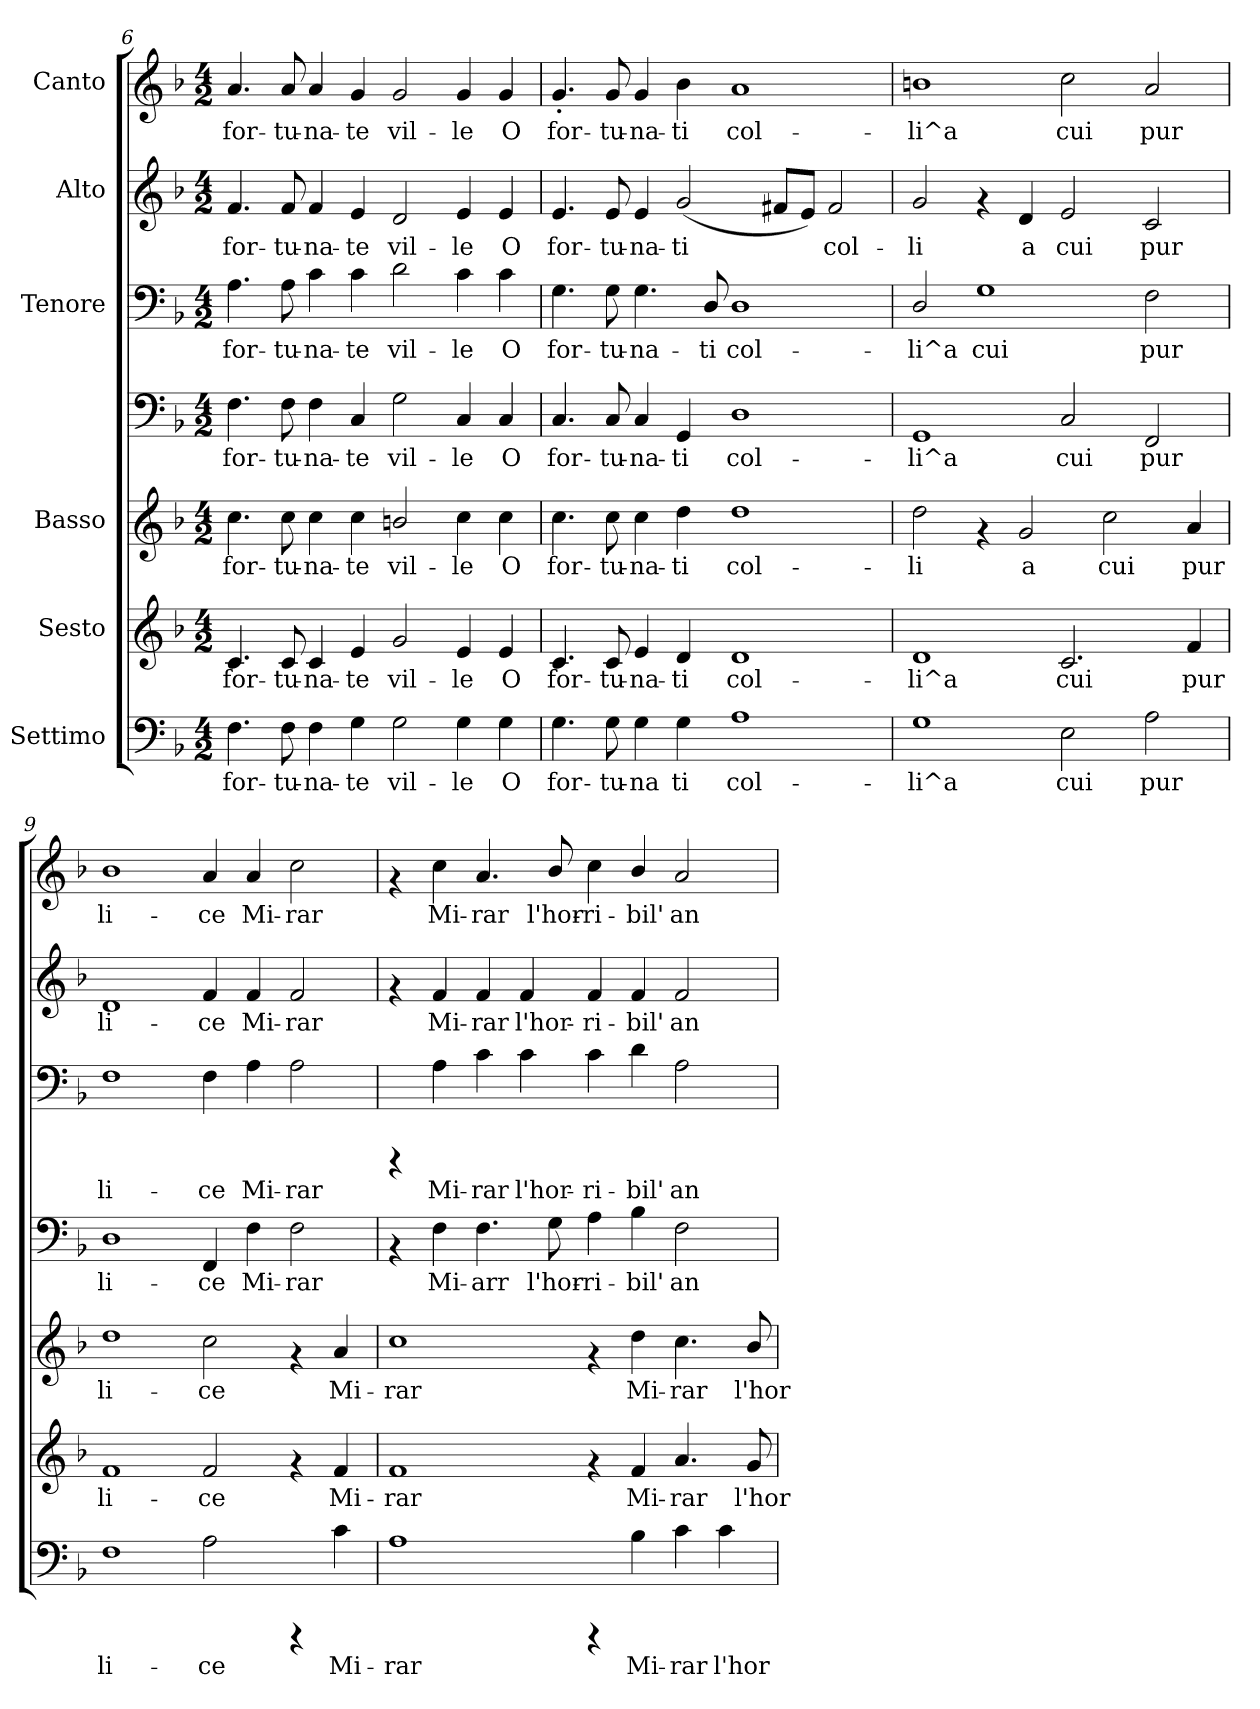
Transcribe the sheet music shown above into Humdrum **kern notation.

**kern	**text	**kern	**text	**kern	**text	**kern	**text	**kern	**text	**kern	**text	**kern	**text
*part6	*part6	*part5	*part5	*part4	*part4	*part4	*part4	*part3	*part3	*part2	*part2	*part1	*part1
*staff7	*staff7	*staff6	*staff6	*staff5	*staff5	*staff4	*staff4	*staff3	*staff3	*staff2	*staff2	*staff1	*staff1
*I"Settimo	*	*I"Sesto	*	*I"Basso	*	*	*	*I"Tenore	*	*I"Alto	*	*I"Canto	*
*clefF4	*	*clefG2	*	*clefG2	*	*clefF4	*	*clefF4	*	*clefG2	*	*clefG2	*
*k[b-]	*	*k[b-]	*	*k[b-]	*	*k[b-]	*	*k[b-]	*	*k[b-]	*	*k[b-]	*
*F:	*	*F:	*	*F:	*	*F:	*	*F:	*	*F:	*	*F:	*
*M4/2	*	*M4/2	*	*M4/2	*	*M4/2	*	*M4/2	*	*M4/2	*	*M4/2	*
=6	=6	=6	=6	=6	=6	=6	=6	=6	=6	=6	=6	=6	=6
!	!LO:LY:b:cj	!	!LO:LY:b:cj	!	!LO:LY:b:cj	!	!LO:LY:b:cj	!	!LO:LY:b:cj	!	!LO:LY:b:cj	!	!LO:LY:b:cj
4.F\	for-	4.c/	for-	4.cc\	for-	4.F\	for-	4.A\	for-	4.f/	for-	4.a/	for-
!	!LO:LY:b:cj	!	!LO:LY:b:cj	!	!LO:LY:b:cj	!	!LO:LY:b:cj	!	!LO:LY:b:cj	!	!LO:LY:b:cj	!	!LO:LY:b:cj
8F\	-tu-	8c/	-tu-	8cc\	-tu-	8F\	-tu-	8A\	-tu-	8f/	-tu-	8a/	-tu-
!	!LO:LY:b:cj	!	!LO:LY:b:cj	!	!LO:LY:b:cj	!	!LO:LY:b:cj	!	!LO:LY:b:cj	!	!LO:LY:b:cj	!	!LO:LY:b:cj
4F\	-na-	4c/	-na-	4cc\	-na-	4F\	-na-	4c\	-na-	4f/	-na-	4a/	-na-
!	!LO:LY:b:cj	!	!LO:LY:b:cj	!	!LO:LY:b:cj	!	!LO:LY:b:cj	!	!LO:LY:b:cj	!	!LO:LY:b:cj	!	!LO:LY:b:cj
4G\	-te	4e/	-te	4cc\	-te	4C/	-te	4c\	-te	4e/	-te	4g/	-te
!	!LO:LY:b:cj	!	!LO:LY:b:cj	!	!LO:LY:b:cj	!	!LO:LY:b:cj	!	!LO:LY:b:cj	!	!LO:LY:b:cj	!	!LO:LY:b:cj
2G\	vil-	2g/	vil-	2bn/	vil-	2G\	vil-	2d\	vil-	2d/	vil-	2g/	vil-
!	!LO:LY:b:cj	!	!LO:LY:b:cj	!	!LO:LY:b:cj	!	!LO:LY:b:cj	!	!LO:LY:b:cj	!	!LO:LY:b:cj	!	!LO:LY:b:cj
4G\	-le	4e/	-le	4cc\	-le	4C/	-le	4c\	-le	4e/	-le	4g/	-le
!	!LO:LY:b:cj	!	!LO:LY:b:cj	!	!LO:LY:b:cj	!	!LO:LY:b:cj	!	!LO:LY:b:cj	!	!LO:LY:b:cj	!	!LO:LY:b:cj
4G\	O	4e/	O	4cc\	O	4C/	O	4c\	O	4e/	O	4g/	O
!!LO:PB:g=z
=7	=7	=7	=7	=7	=7	=7	=7	=7	=7	=7	=7	=7	=7
!	!LO:LY:b:cj	!	!LO:LY:b:cj	!	!LO:LY:b:cj	!	!LO:LY:b:cj	!	!LO:LY:b:cj	!	!LO:LY:b:cj	!	!LO:LY:b:cj
4.G\	for-	4.c/	for-	4.cc\	-for-	4.C/	for-	4.G\	for-	4.e/	for-	4.g'</	for-
!	!LO:LY:b:cj	!	!LO:LY:b:cj	!	!LO:LY:b:cj	!	!LO:LY:b:cj	!	!LO:LY:b:cj	!	!LO:LY:b:cj	!	!LO:LY:b:cj
8G\	-tu-	8c/	-tu-	8cc\	-tu-	8C/	-tu-	8G\	-tu-	8e/	-tu-	8g/	-tu-
!	!LO:LY:b:cj	!	!LO:LY:b:cj	!	!LO:LY:b:cj	!	!LO:LY:b:cj	!	!LO:LY:b:cj	!	!LO:LY:b:cj	!	!LO:LY:b:cj
4G\	-na	4e/	-na-	4cc\	-na-	4C/	-na-	4.G\	-na-	4e/	-na-	4g/	-na-
!	!LO:LY:b:cj	!	!LO:LY:b:cj	!	!LO:LY:b:cj	!	!LO:LY:b:cj	!	!	!	!LO:LY:b:cj	!	!LO:LY:b:cj
4G\	ti	4d/	-ti	4dd\	-ti	4GG/	-ti	.	.	(<2g/	-ti	4b-\	-ti
!	!	!	!	!	!	!	!	!	!LO:LY:b:cj	!	!	!	!
.	.	.	.	.	.	.	.	8D/	-ti	.	.	.	.
!	!LO:LY:b:cj	!	!LO:LY:b:cj	!	!LO:LY:b:cj	!	!LO:LY:b:cj	!	!LO:LY:b:cj	!	!	!	!LO:LY:b:cj
1A	col-	1d	col-	1dd	col-	1D	col-	1D	col-	.	.	1a	col-
!	!	!	!	!	!	!	!	!	!	!	!LO:LY:b:cj	!	!
.	.	.	.	.	.	.	.	.	.	8f#X/L	.	.	.
!	!	!	!	!	!	!	!	!	!	!	!LO:LY:b:cj	!	!
.	.	.	.	.	.	.	.	.	.	8e/J)	.	.	.
!	!	!	!	!	!	!	!	!	!	!	!LO:LY:b:cj	!	!
.	.	.	.	.	.	.	.	.	.	2f#/	col-	.	.
=8	=8	=8	=8	=8	=8	=8	=8	=8	=8	=8	=8	=8	=8
!	!LO:LY:b:cj	!	!LO:LY:b:cj	!	!LO:LY:b:cj	!	!LO:LY:b:cj	!	!LO:LY:b:cj	!	!LO:LY:b:cj	!	!LO:LY:b:cj
1G	-li^a	1d	-li^a	2dd\	li	1GG	-li^a	2D/	-li^a	2g/	-li	1bn	-li^a
!	!	!	!	!	!	!	!	!	!LO:LY:b:cj	!	!	!	!
.	.	.	.	4rf	.	.	.	1G	cui	4rf	.	.	.
!	!	!	!	!	!LO:LY:b:cj	!	!	!	!	!	!LO:LY:b:cj	!	!
.	.	.	.	2g/	a	.	.	.	.	4d/	a	.	.
!	!LO:LY:b:cj	!	!LO:LY:b:cj	!	!	!	!LO:LY:b:cj	!	!	!	!LO:LY:b:cj	!	!LO:LY:b:cj
2E\	cui	2.c/	cui	.	.	2C/	cui	.	.	2e/	cui	2cc\	cui
!	!	!	!	!	!LO:LY:b:cj	!	!	!	!	!	!	!	!
.	.	.	.	2cc\	cui	.	.	.	.	.	.	.	.
!	!LO:LY:b:cj	!	!	!	!	!	!LO:LY:b:cj	!	!LO:LY:b:cj	!	!LO:LY:b:cj	!	!LO:LY:b:cj
2A\	pur	.	.	.	.	2FF/	pur	2F\	pur	2c/	pur	2a/	pur
!	!	!	!LO:LY:b:cj	!	!LO:LY:b:cj	!	!	!	!	!	!	!	!
.	.	4f/	pur	4a/	pur	.	.	.	.	.	.	.	.
=9	=9	=9	=9	=9	=9	=9	=9	=9	=9	=9	=9	=9	=9
!	!LO:LY:b:cj	!	!LO:LY:b:cj	!	!LO:LY:b:cj	!	!LO:LY:b:cj	!	!LO:LY:b:cj	!	!LO:LY:b:cj	!	!LO:LY:b:cj
1F	li-	1f	li-	1dd	li-	1D	li-	1F	li-	1d	li-	1b-	li-
!	!LO:LY:b:cj	!	!LO:LY:b:cj	!	!LO:LY:b:cj	!	!LO:LY:b:cj	!	!LO:LY:b:cj	!	!LO:LY:b:cj	!	!LO:LY:b:cj
2A\	-ce	2f/	-ce	2cc\	-ce	4FF/	-ce	4F\	-ce	4f/	-ce	4a/	-ce
!	!	!	!	!	!	!	!LO:LY:b:cj	!	!LO:LY:b:cj	!	!LO:LY:b:cj	!	!LO:LY:b:cj
.	.	.	.	.	.	4F\	Mi-	4A\	Mi-	4f/	Mi-	4a/	Mi-
!	!	!	!	!	!	!	!LO:LY:b:cj	!	!LO:LY:b:cj	!	!LO:LY:b:cj	!	!LO:LY:b:cj
4rCCC	.	4rf	.	4rf	.	2F\	-rar	2A\	-rar	2f/	-rar	2cc\	-rar
!	!LO:LY:b:cj	!	!LO:LY:b:cj	!	!LO:LY:b:cj	!	!	!	!	!	!	!	!
4c\	Mi-	4f/	Mi-	4a/	Mi-	.	.	.	.	.	.	.	.
!!LO:LB:g=z
=10	=10	=10	=10	=10	=10	=10	=10	=10	=10	=10	=10	=10	=10
!	!LO:LY:b:cj	!	!LO:LY:b:cj	!	!LO:LY:b:cj	!	!	!	!	!	!	!	!
1A	-rar	1f	-rar	1cc	-rar	4rAA	.	4rCCC	.	4rf	.	4rf	.
!	!	!	!	!	!	!	!LO:LY:b:cj	!	!LO:LY:b:cj	!	!LO:LY:b:cj	!	!LO:LY:b:cj
.	.	.	.	.	.	4F\	-Mi-	4A\	Mi-	4f/	Mi-	4cc\	Mi-
!	!	!	!	!	!	!	!LO:LY:b:cj	!	!LO:LY:b:cj	!	!LO:LY:b:cj	!	!LO:LY:b:cj
.	.	.	.	.	.	4.F\	-arr	4c\	-rar	4f/	-rar	4.a/	-rar
!	!	!	!	!	!	!	!	!	!LO:LY:b:cj	!	!LO:LY:b:cj	!	!
.	.	.	.	.	.	.	.	4c\	l'hor-	4f/	l'hor-	.	.
!	!	!	!	!	!	!	!LO:LY:b:cj	!	!	!	!	!	!LO:LY:b:cj
.	.	.	.	.	.	8G\	l'hor-	.	.	.	.	8b-/	l'hor-
!	!	!	!	!	!	!	!LO:LY:b:cj	!	!LO:LY:b:cj	!	!LO:LY:b:cj	!	!LO:LY:b:cj
4rCCC	.	4rf	.	4rf	.	4A\	-ri-	4c\	-ri-	4f/	-ri-	4cc\	-ri-
!	!LO:LY:b:cj	!	!LO:LY:b:cj	!	!LO:LY:b:cj	!	!LO:LY:b:cj	!	!LO:LY:b:cj	!	!LO:LY:b:cj	!	!LO:LY:b:cj
4B-\	Mi-	4f/	Mi-	4dd\	Mi-	4B-\	-bil'	4d\	-bil'	4f/	-bil'	4b-/	-bil'
!	!LO:LY:b:cj	!	!LO:LY:b:cj	!	!LO:LY:b:cj	!	!LO:LY:b:cj	!	!LO:LY:b:cj	!	!LO:LY:b:cj	!	!LO:LY:b:cj
4c\	-rar	4.a/	-rar	4.cc\	-rar	2F\	an-	2A\	an-	2f/	an-	2a/	an-
!	!LO:LY:b:cj	!	!	!	!	!	!	!	!	!	!	!	!
4c\	l'hor-	.	.	.	.	.	.	.	.	.	.	.	.
!	!	!	!LO:LY:b:cj	!	!LO:LY:b:cj	!	!	!	!	!	!	!	!
.	.	8g/	l'hor-	8b-/	l'hor-	.	.	.	.	.	.	.	.
=	=	=	=	=	=	=	=	=	=	=	=	=	=
*-	*-	*-	*-	*-	*-	*-	*-	*-	*-	*-	*-	*-	*-
